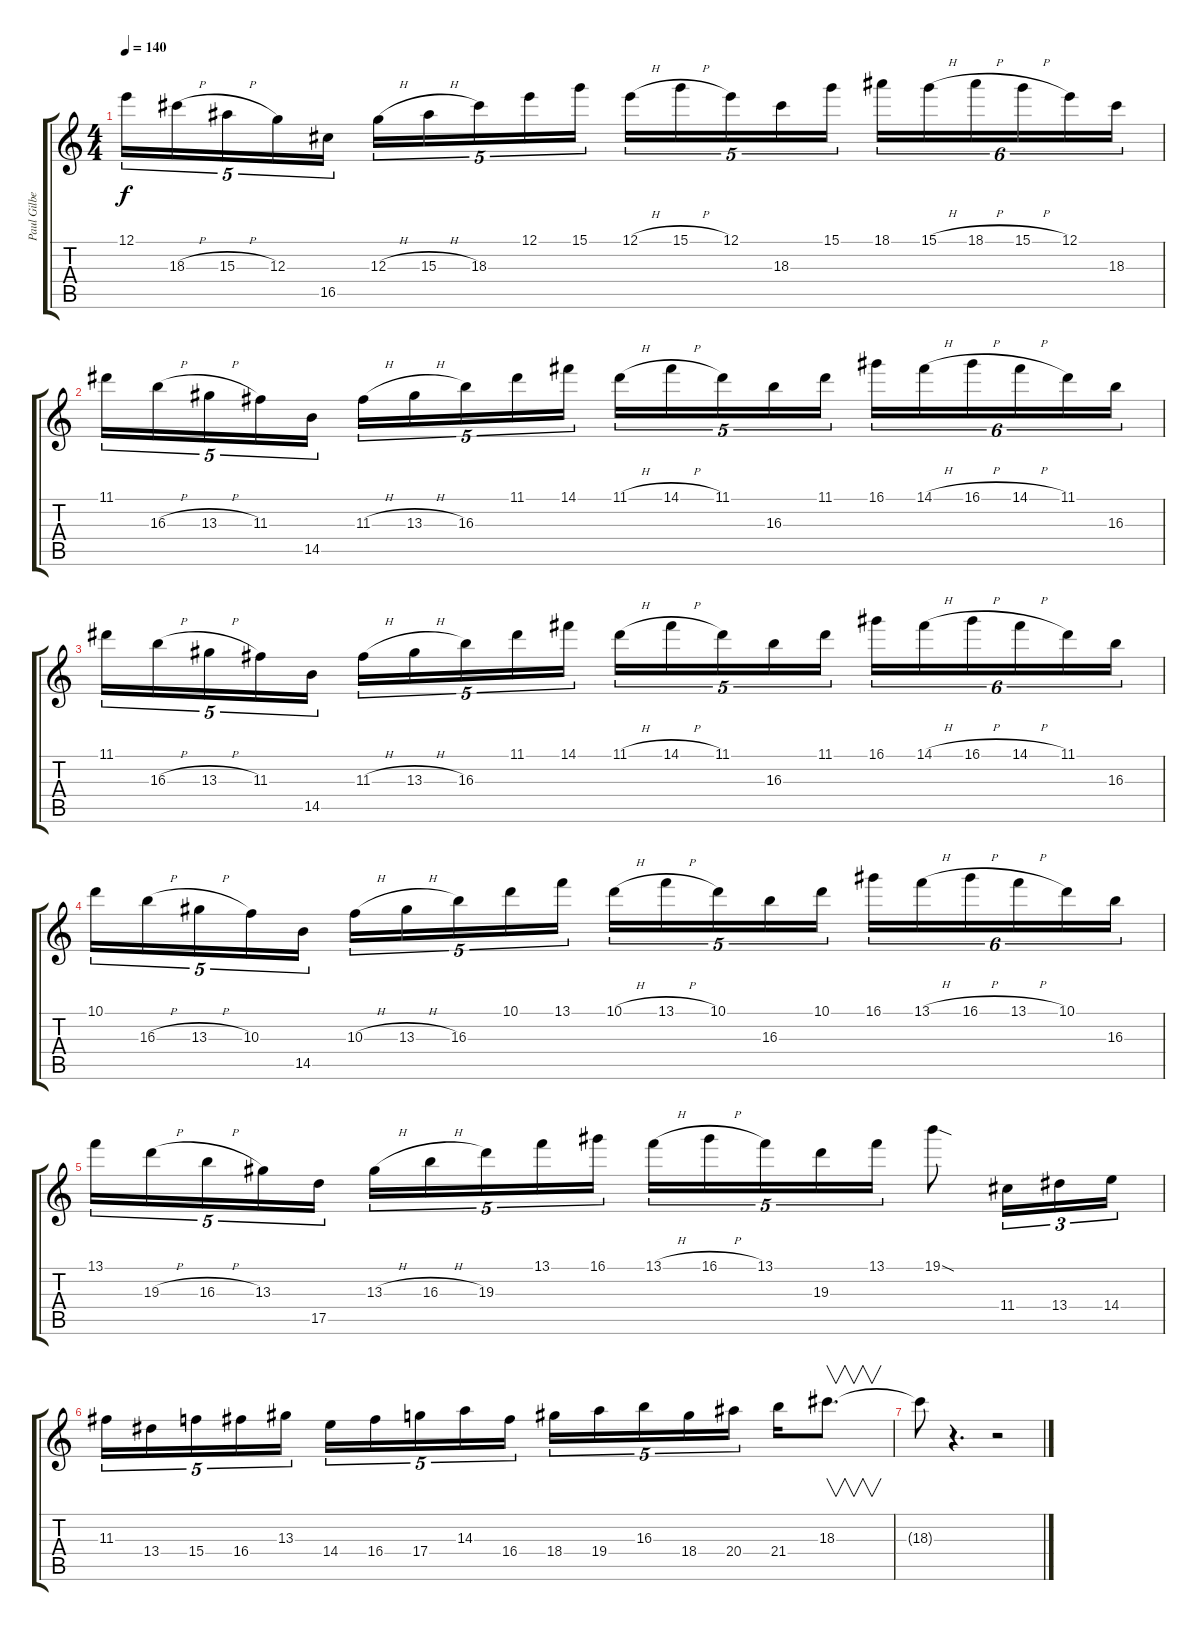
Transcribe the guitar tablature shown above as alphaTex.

\track ("Paul Gilbert" "Paul Gilbe") {instrument distortionguitar}
\staff {score tabs}
\tuning (E4 B3 G3 D3 A2 E2) {hide}
\ts (4 4)
\tempo 140
\clef g2
\ks c
12.1.16{tu (5 4) dy f} 18.3{h}.16{tu (5 4)} 15.3{h}.16{tu (5 4)} 12.3.16{tu (5 4)} 16.5.16{tu (5 4)} 12.3{h}.16{tu (5 4)} 15.3{h}.16{tu (5 4)} 18.3.16{tu (5 4)} 12.1.16{tu (5 4)} 15.1.16{tu (5 4)} 12.1{h}.16{tu (5 4)} 15.1{h}.16{tu (5 4)} 12.1.16{tu (5 4)} 18.3.16{tu (5 4)} 15.1.16{tu (5 4)} 18.1.16{tu (6 4)} 15.1{h}.16{tu (6 4)} 18.1{h}.16{tu (6 4)} 15.1{h}.16{tu (6 4)} 12.1.16{tu (6 4)} 18.3.16{tu (6 4)} |
11.1.16{tu (5 4)} 16.3{h}.16{tu (5 4)} 13.3{h}.16{tu (5 4)} 11.3.16{tu (5 4)} 14.5.16{tu (5 4)} 11.3{h}.16{tu (5 4)} 13.3{h}.16{tu (5 4)} 16.3.16{tu (5 4)} 11.1.16{tu (5 4)} 14.1.16{tu (5 4)} 11.1{h}.16{tu (5 4)} 14.1{h}.16{tu (5 4)} 11.1.16{tu (5 4)} 16.3.16{tu (5 4)} 11.1.16{tu (5 4)} 16.1.16{tu (6 4)} 14.1{h}.16{tu (6 4)} 16.1{h}.16{tu (6 4)} 14.1{h}.16{tu (6 4)} 11.1.16{tu (6 4)} 16.3.16{tu (6 4)} |
11.1.16{tu (5 4)} 16.3{h}.16{tu (5 4)} 13.3{h}.16{tu (5 4)} 11.3.16{tu (5 4)} 14.5.16{tu (5 4)} 11.3{h}.16{tu (5 4)} 13.3{h}.16{tu (5 4)} 16.3.16{tu (5 4)} 11.1.16{tu (5 4)} 14.1.16{tu (5 4)} 11.1{h}.16{tu (5 4)} 14.1{h}.16{tu (5 4)} 11.1.16{tu (5 4)} 16.3.16{tu (5 4)} 11.1.16{tu (5 4)} 16.1.16{tu (6 4)} 14.1{h}.16{tu (6 4)} 16.1{h}.16{tu (6 4)} 14.1{h}.16{tu (6 4)} 11.1.16{tu (6 4)} 16.3.16{tu (6 4)} |
10.1.16{tu (5 4)} 16.3{h}.16{tu (5 4)} 13.3{h}.16{tu (5 4)} 10.3.16{tu (5 4)} 14.5.16{tu (5 4)} 10.3{h}.16{tu (5 4)} 13.3{h}.16{tu (5 4)} 16.3.16{tu (5 4)} 10.1.16{tu (5 4)} 13.1.16{tu (5 4)} 10.1{h}.16{tu (5 4)} 13.1{h}.16{tu (5 4)} 10.1.16{tu (5 4)} 16.3.16{tu (5 4)} 10.1.16{tu (5 4)} 16.1.16{tu (6 4)} 13.1{h}.16{tu (6 4)} 16.1{h}.16{tu (6 4)} 13.1{h}.16{tu (6 4)} 10.1.16{tu (6 4)} 16.3.16{tu (6 4)} |
13.1.16{tu (5 4)} 19.3{h}.16{tu (5 4)} 16.3{h}.16{tu (5 4)} 13.3.16{tu (5 4)} 17.5.16{tu (5 4)} 13.3{h}.16{tu (5 4)} 16.3{h}.16{tu (5 4)} 19.3.16{tu (5 4)} 13.1.16{tu (5 4)} 16.1.16{tu (5 4)} 13.1{h}.16{tu (5 4)} 16.1{h}.16{tu (5 4)} 13.1.16{tu (5 4)} 19.3.16{tu (5 4)} 13.1.16{tu (5 4)} 19.1{sod}.8 11.4.16{tu (3 2)} 13.4.16{tu (3 2)} 14.4.16{tu (3 2)} |
11.3.16{tu (5 4)} 13.4.16{tu (5 4)} 15.4.16{tu (5 4)} 16.4.16{tu (5 4)} 13.3.16{tu (5 4)} 14.4.16{tu (5 4)} 16.4.16{tu (5 4)} 17.4.16{tu (5 4)} 14.3.16{tu (5 4)} 16.4.16{tu (5 4)} 18.4.16{tu (5 4)} 19.4.16{tu (5 4)} 16.3.16{tu (5 4)} 18.4.16{tu (5 4)} 20.4.16{tu (5 4)} 21.4.16 18.3.8{v d} |
18.3{t}.8 r.4{d} r.2
